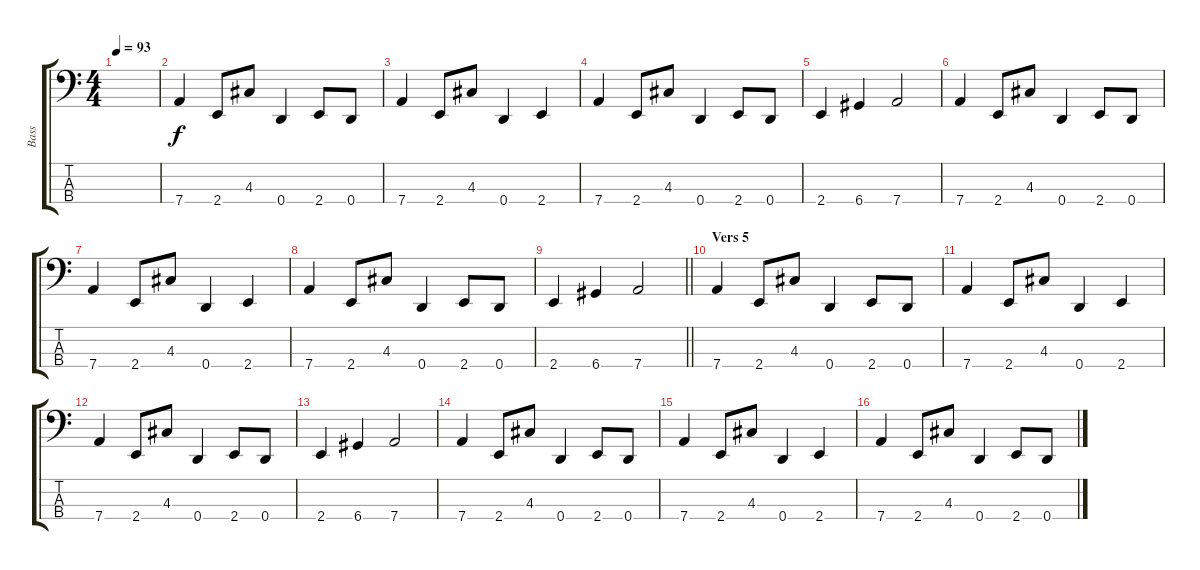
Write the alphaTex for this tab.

\track ("Bass" "Bass") {instrument electricbasspick}
\staff {score tabs}
\tuning (G2 D2 A1 D1) {hide}
\ts (4 4)
\tempo 93
\clef f4
\ks c
|
7.4.4 2.4.8 4.3.8 0.4.4 2.4.8 0.4.8 |
7.4.4 2.4.8 4.3.8 0.4.4 2.4.4 |
7.4.4 2.4.8 4.3.8 0.4.4 2.4.8 0.4.8 |
2.4.4 6.4.4 7.4.2 |
7.4.4 2.4.8 4.3.8 0.4.4 2.4.8 0.4.8 |
7.4.4 2.4.8 4.3.8 0.4.4 2.4.4 |
7.4.4 2.4.8 4.3.8 0.4.4 2.4.8 0.4.8 |
\barLineRight lightlight
2.4.4 6.4.4 7.4.2 |
\section ("" "Vers 5")
7.4.4 2.4.8 4.3.8 0.4.4 2.4.8 0.4.8 |
7.4.4 2.4.8 4.3.8 0.4.4 2.4.4 |
7.4.4 2.4.8 4.3.8 0.4.4 2.4.8 0.4.8 |
2.4.4 6.4.4 7.4.2 |
7.4.4 2.4.8 4.3.8 0.4.4 2.4.8 0.4.8 |
7.4.4 2.4.8 4.3.8 0.4.4 2.4.4 |
7.4.4 2.4.8 4.3.8 0.4.4 2.4.8 0.4.8
